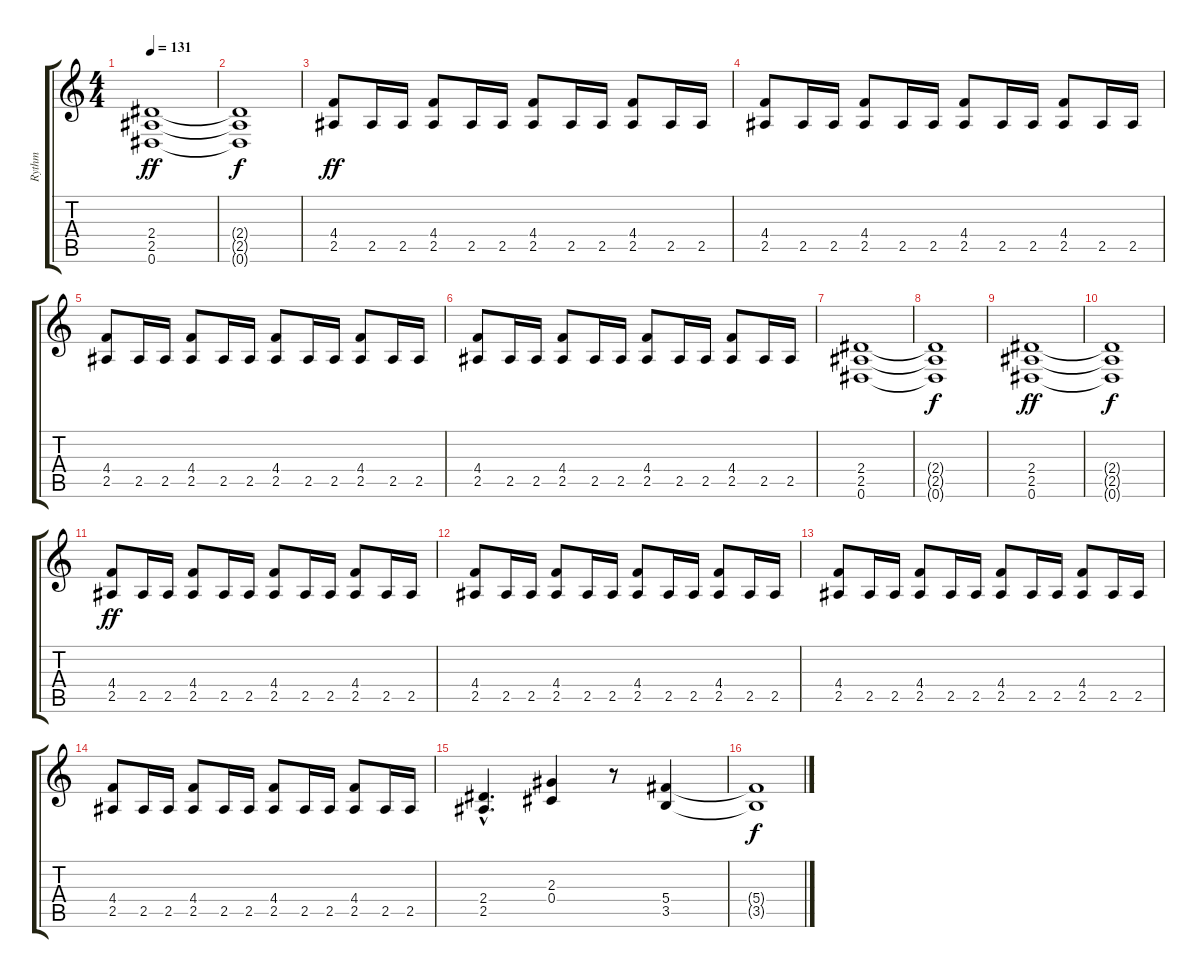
\track ("Rythm" "Rythm") {instrument distortionguitar}
\staff {score tabs}
\tuning (Eb4 Bb3 Gb3 Db3 Ab2 Eb2) {hide}
\ts (4 4)
\tempo 131
\clef g2
\ks c
(2.4 2.5 0.6).1{dy ff} |
(2.4{t} 2.5{t} 0.6{t}).1{dy f} |
(4.4 2.5).8{dy ff} 2.5.16 2.5.16 (4.4 2.5).8 2.5.16 2.5.16 (4.4 2.5).8 2.5.16 2.5.16 (4.4 2.5).8 2.5.16 2.5.16 |
(4.4 2.5).8 2.5.16 2.5.16 (4.4 2.5).8 2.5.16 2.5.16 (4.4 2.5).8 2.5.16 2.5.16 (4.4 2.5).8 2.5.16 2.5.16 |
(4.4 2.5).8 2.5.16 2.5.16 (4.4 2.5).8 2.5.16 2.5.16 (4.4 2.5).8 2.5.16 2.5.16 (4.4 2.5).8 2.5.16 2.5.16 |
(4.4 2.5).8 2.5.16 2.5.16 (4.4 2.5).8 2.5.16 2.5.16 (4.4 2.5).8 2.5.16 2.5.16 (4.4 2.5).8 2.5.16 2.5.16 |
(2.4 2.5 0.6).1 |
(2.4{t} 2.5{t} 0.6{t}).1{dy f} |
(2.4 2.5 0.6).1{dy ff} |
(2.4{t} 2.5{t} 0.6{t}).1{dy f} |
(4.4 2.5).8{dy ff} 2.5.16 2.5.16 (4.4 2.5).8 2.5.16 2.5.16 (4.4 2.5).8 2.5.16 2.5.16 (4.4 2.5).8 2.5.16 2.5.16 |
(4.4 2.5).8 2.5.16 2.5.16 (4.4 2.5).8 2.5.16 2.5.16 (4.4 2.5).8 2.5.16 2.5.16 (4.4 2.5).8 2.5.16 2.5.16 |
(4.4 2.5).8 2.5.16 2.5.16 (4.4 2.5).8 2.5.16 2.5.16 (4.4 2.5).8 2.5.16 2.5.16 (4.4 2.5).8 2.5.16 2.5.16 |
(4.4 2.5).8 2.5.16 2.5.16 (4.4 2.5).8 2.5.16 2.5.16 (4.4 2.5).8 2.5.16 2.5.16 (4.4 2.5).8 2.5.16 2.5.16 |
(2.4{hac} 2.5{hac}).4{d} (2.3 0.4).4 r.8 (5.4 3.5).4 |
(5.4{t} 3.5{t}).1{dy f}
